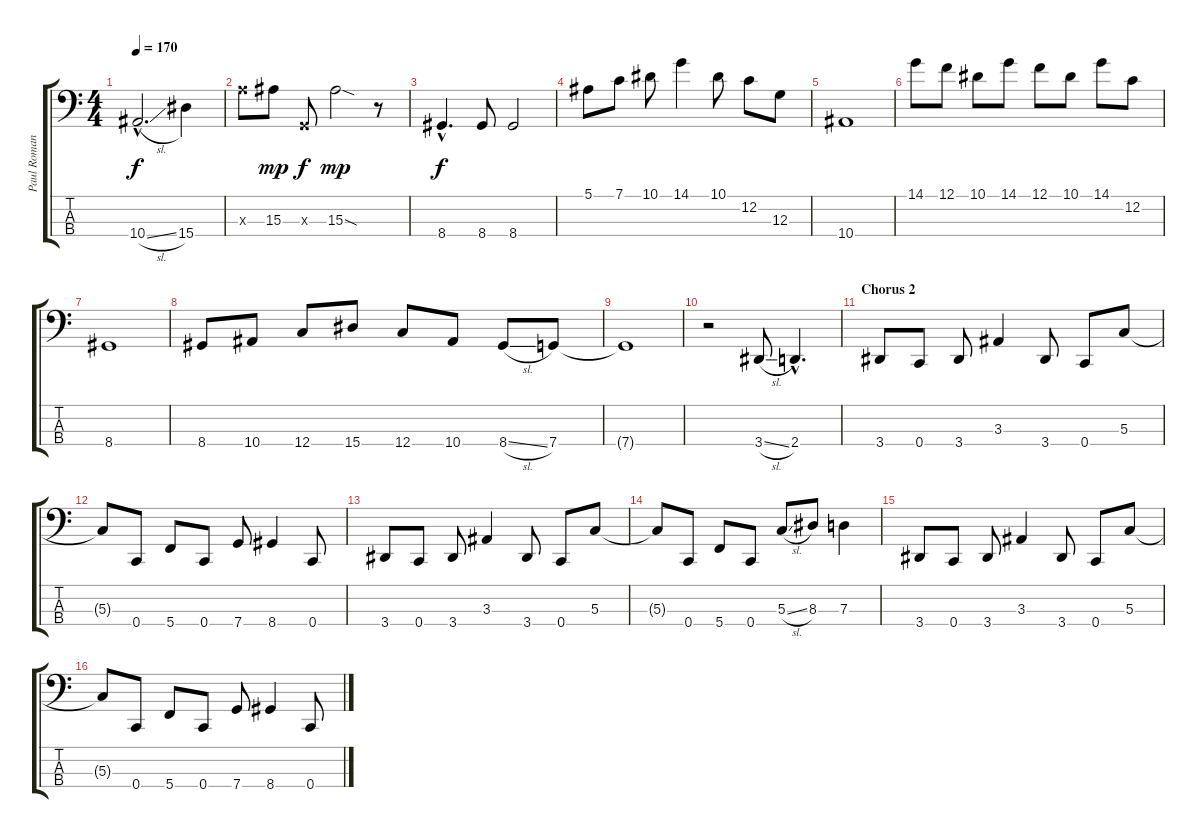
\track ("Paul Romanko" "Paul Roman") {instrument electricbasspick}
\staff {score tabs}
\tuning (F2 C2 G1 C1) {hide}
\ts (4 4)
\tempo 170
\clef f4
\ks c
10.4{sl hac}.2{d dy f} 15.4.4 |
14.3{x}.8 15.3.8{dy mp} 0.3{x}.8{dy f} 15.3{sod}.2{dy mp} r.8 |
8.4{hac}.4{d dy f} 8.4.8 8.4.2 |
5.1.8 7.1.8 10.1.8 14.1.4 10.1.8 12.2.8 12.3.8 |
10.4.1 |
14.1.8 12.1.8 10.1.8 14.1.8 12.1.8 10.1.8 14.1.8 12.2.8 |
8.4.1 |
8.4.8 10.4.8 12.4.8 15.4.8 12.4.8 10.4.8 8.4{sl}.8 7.4.8 |
7.4{t}.1 |
r.2 3.4{sl}.8 2.4{hac}.4{d} |
\section ("" "Chorus 2")
3.4.8 0.4.8 3.4.8 3.3.4 3.4.8 0.4.8 5.3.8 |
5.3{t}.8 0.4.8 5.4.8 0.4.8 7.4.8 8.4.4 0.4.8 |
3.4.8 0.4.8 3.4.8 3.3.4 3.4.8 0.4.8 5.3.8 |
5.3{t}.8 0.4.8 5.4.8 0.4.8 5.3{sl}.8 8.3.8 7.3.4 |
3.4.8 0.4.8 3.4.8 3.3.4 3.4.8 0.4.8 5.3.8 |
5.3{t}.8 0.4.8 5.4.8 0.4.8 7.4.8 8.4.4 0.4.8
